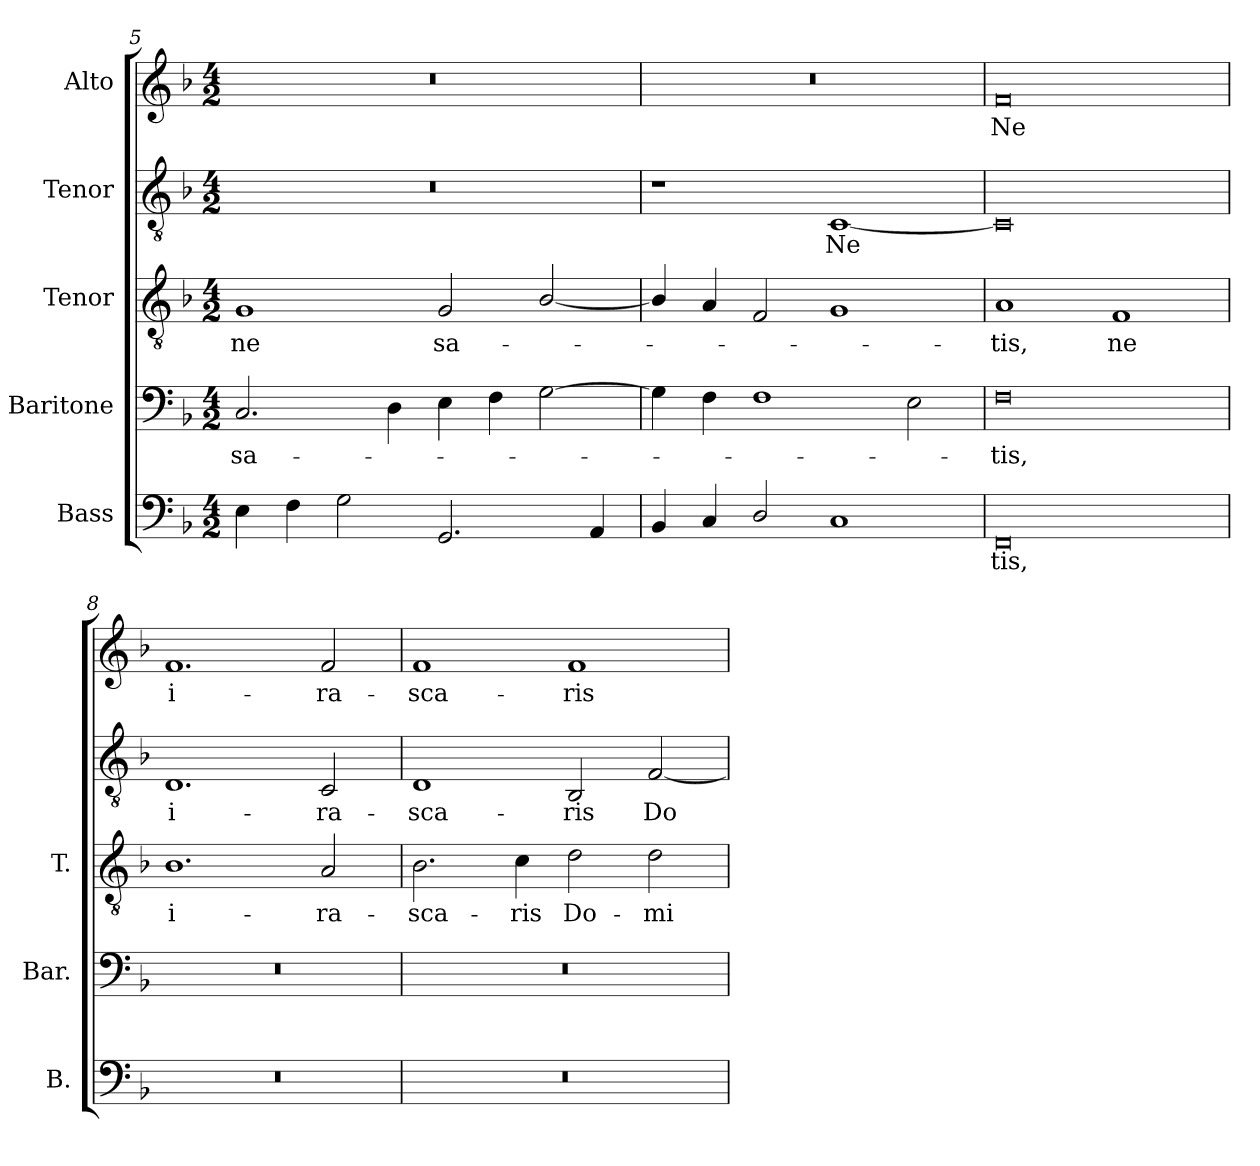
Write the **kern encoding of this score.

**kern	**text	**kern	**text	**kern	**text	**kern	**text	**kern	**text
*part5	*part5	*part4	*part4	*part3	*part3	*part2	*part2	*part1	*part1
*staff5	*staff5	*staff4	*staff4	*staff3	*staff3	*staff2	*staff2	*staff1	*staff1
*I"Bass	*	*I"Baritone	*	*I"Tenor	*	*I"Tenor	*	*I"Alto	*
*I'B.	*	*I'Bar.	*	*I'T.	*	*	*	*	*
*clefF4	*	*clefF4	*	*clefGv2	*	*clefGv2	*	*clefG2	*
*	*	*	*	*ITrd7c12	*	*	*	*	*
*k[b-]	*	*k[b-]	*	*k[b-]	*	*k[b-]	*	*k[b-]	*
*F:	*	*F:	*	*F:	*	*F:	*	*F:	*
*M4/2	*	*M4/2	*	*M4/2	*	*M4/2	*	*M4/2	*
=5	=5	=5	=5	=5	=5	=5	=5	=5	=5
!	!	!	!LO:LY:b:color=#000000	!	!	!	!	!	!
!	!	!	!	!	!LO:LY:b:color=#000000	!LO:N:vis=1	!	!LO:N:vis=1	!
4Ei\	.	2.Ci/	sa-	1GGi	-ne	0r	.	0r	.
4Fi\	.	.	.	.	.	.	.	.	.
2Gi\	.	.	.	.	.	.	.	.	.
.	.	4Di\	.	.	.	.	.	.	.
!	!	!	!	!	!LO:LY:b:color=#000000	!	!	!	!
2.GGi/	.	4Ei\	.	2GGi/	sa-	.	.	.	.
.	.	4Fi\	.	.	.	.	.	.	.
.	.	[2Gi\	.	[2BB-i/	.	.	.	.	.
4AAi/	.	.	.	.	.	.	.	.	.
!!LO:LB:g=z
=6	=6	=6	=6	=6	=6	=6	=6	=6	=6
!	!	!	!	!	!	!	!	!LO:N:vis=1	!
4BB-i/	.	4Gi\]	.	4BB-i/]	.	1r	.	0r	.
4Ci/	.	4Fi\	.	4AAi/	.	.	.	.	.
2Di/	.	1Fi	.	2FFi/	.	.	.	.	.
!	!	!	!	!	!	!	!LO:LY:b:color=#000000	!	!
1Ci	.	.	.	1GGi	.	[1Ci	Ne	.	.
.	.	2Ei\	.	.	.	.	.	.	.
=7	=7	=7	=7	=7	=7	=7	=7	=7	=7
!	!LO:LY:b:color=#000000	!	!	!	!	!	!	!	!
!	!	!	!LO:LY:b:color=#000000	!	!	!	!	!	!
!	!	!	!	!	!LO:LY:b:color=#000000	!	!	!	!
!	!	!	!	!	!	!	!	!	!LO:LY:b:color=#000000
0FFi	-tis,	0Fi	-tis,	1AAi	-tis,	0Ci]	.	0fi	Ne
!	!	!	!	!	!LO:LY:b:color=#000000	!	!	!	!
.	.	.	.	1FFi	ne	.	.	.	.
=8	=8	=8	=8	=8	=8	=8	=8	=8	=8
!LO:N:vis=1	!	!LO:N:vis=1	!	!	!	!	!	!	!
!	!	!	!	!	!LO:LY:b:color=#000000	!	!	!	!
!	!	!	!	!	!	!	!LO:LY:b:color=#000000	!	!
!	!	!	!	!	!	!	!	!	!LO:LY:b:color=#000000
0r	.	0r	.	1.BB-i	i-	1.Di	i-	1.fi	i-
!	!	!	!	!	!LO:LY:b:color=#000000	!	!	!	!
!	!	!	!	!	!	!	!LO:LY:b:color=#000000	!	!
!	!	!	!	!	!	!	!	!	!LO:LY:b:color=#000000
.	.	.	.	2AAi/	-ra-	2Ci/	-ra-	2fi/	-ra-
=9	=9	=9	=9	=9	=9	=9	=9	=9	=9
!LO:N:vis=1	!	!LO:N:vis=1	!	!	!	!	!	!	!
!	!	!	!	!	!LO:LY:b:color=#000000	!	!	!	!
!	!	!	!	!	!	!	!LO:LY:b:color=#000000	!	!
!	!	!	!	!	!	!	!	!	!LO:LY:b:color=#000000
0r	.	0r	.	2.BB-i\	-sca-	1Di	-sca-	1fi	-sca-
!	!	!	!	!	!LO:LY:b:color=#000000	!	!	!	!
.	.	.	.	4Ci\	-ris	.	.	.	.
!	!	!	!	!	!LO:LY:b:color=#000000	!	!	!	!
!	!	!	!	!	!	!	!LO:LY:b:color=#000000	!	!
!	!	!	!	!	!	!	!	!	!LO:LY:b:color=#000000
.	.	.	.	2Di\	Do-	2BB-i/	-ris	1fi	-ris
!	!	!	!	!	!LO:LY:b:color=#000000	!	!	!	!
!	!	!	!	!	!	!	!LO:LY:b:color=#000000	!	!
.	.	.	.	2Di\	-mi-	[2Fi/	Do-	.	.
=	=	=	=	=	=	=	=	=	=
*-	*-	*-	*-	*-	*-	*-	*-	*-	*-
